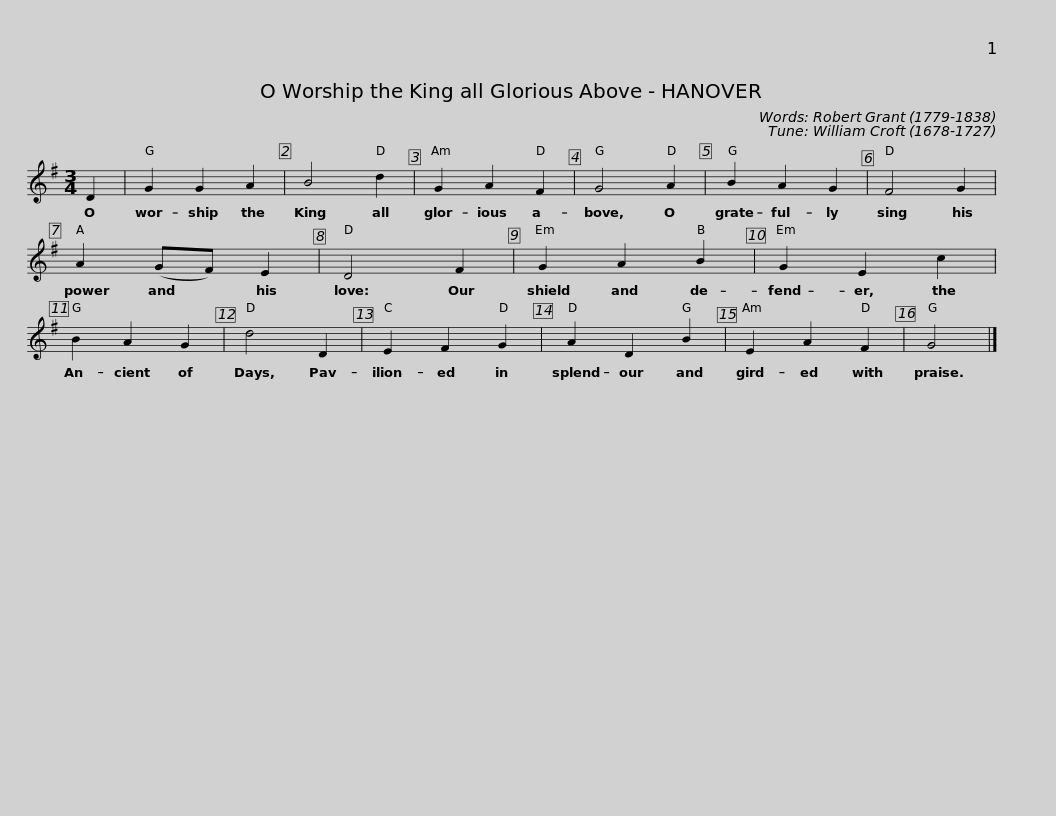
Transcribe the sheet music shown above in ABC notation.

X:1
L:1/8
M:3/4
I:linebreak $
K:G
V:1 treble
V:1
 D2 | G2 G2 A2 | B4 d2 | G2 A2 F2 | G4 A2 | %5
 B2 A2 G2 | F4 G2 | A2 (GF) E2 | D4 F2 |$ G2 A2 B2 | %10
 G2 E2 c2 | B2 A2 G2 | d4 D2 | E2 F2 G2 | A2 D2 B2 | %15
 E2 A2 F2 |$ G4 |] %17
